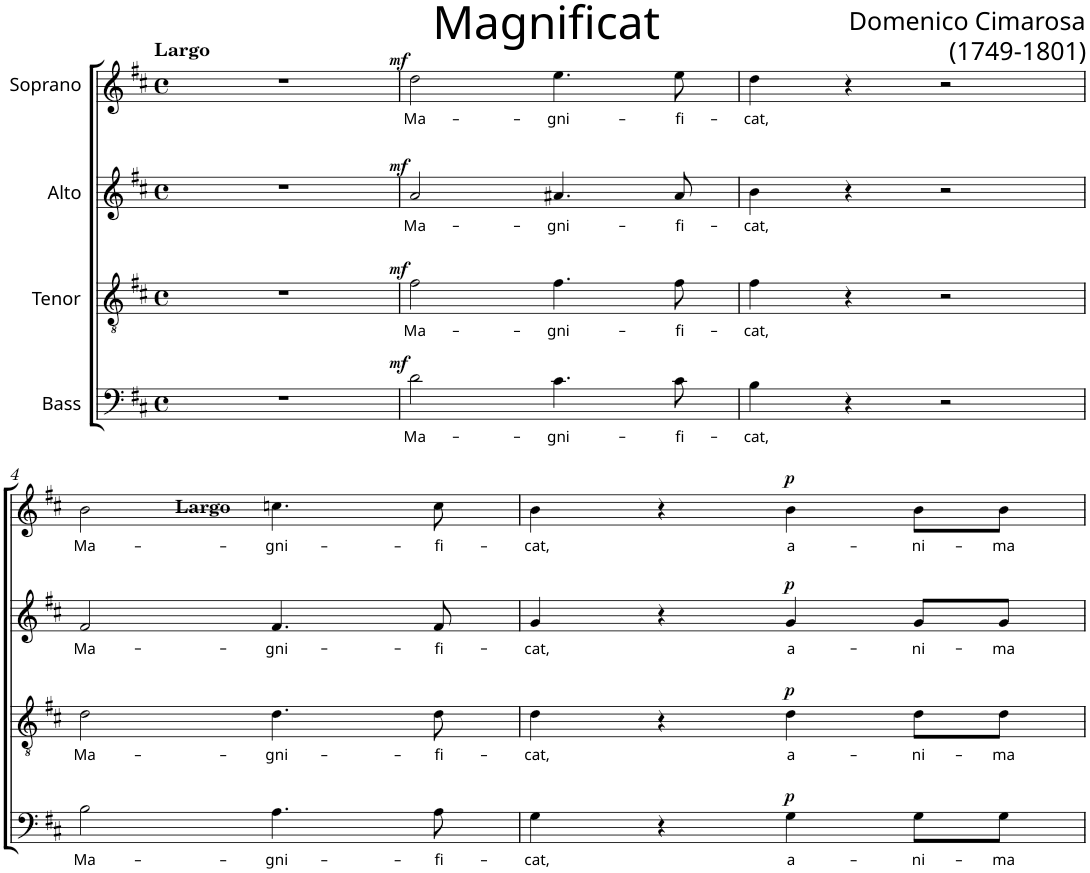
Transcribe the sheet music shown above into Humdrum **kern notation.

**kern	**text	**dynam	**kern	**text	**dynam	**kern	**text	**dynam	**kern	**text	**dynam
*part4	*part4	*part4	*part3	*part3	*part3	*part2	*part2	*part2	*part1	*part1	*part1
*staff4	*staff4	*staff4	*staff3	*staff3	*staff3	*staff2	*staff2	*staff2	*staff1	*staff1	*staff1
*I"Bass	*	*	*I"Tenor	*	*	*I"Alto	*	*	*I"Soprano	*	*
*clefF4	*	*	*clefGv2	*	*	*clefG2	*	*	*clefG2	*	*
*k[f#c#]	*	*	*k[f#c#]	*	*	*k[f#c#]	*	*	*k[f#c#]	*	*
*M4/4	*	*	*M4/4	*	*	*M4/4	*	*	*M4/4	*	*
*met(c)	*	*	*met(c)	*	*	*met(c)	*	*	*met(c)	*	*
=1	=1	=1	=1	=1	=1	=1	=1	=1	=1	=1	=1
!	!	!	!	!	!	!	!	!	!LO:TX:a:B:t=Largo	!	!
!	!	!	!	!	!	!	!	!	!LO:TX:b:B:t=Largo	!	!
1r	.	.	1r	.	.	1r	.	.	1r	.	.
=2	=2	=2	=2	=2	=2	=2	=2	=2	=2	=2	=2
!	!LO:LY:b	!LO:DY:a	!	!LO:LY:b	!LO:DY:a	!	!LO:LY:b	!LO:DY:a	!	!LO:LY:b	!LO:DY:a
2d\	Ma-	mf	2f#\	Ma-	mf	2a/	Ma-	mf	2dd\	Ma-	mf
!	!LO:LY:b	!	!	!LO:LY:b	!	!	!LO:LY:b	!	!	!LO:LY:b	!
4.c#\	-gni-	.	4.f#\	-gni-	.	4.a#X/	-gni-	.	4.ee\	-gni-	.
!	!LO:LY:b	!	!	!LO:LY:b	!	!	!LO:LY:b	!	!	!LO:LY:b	!
8c#\	-fi-	.	8f#\	-fi-	.	8a#/	-fi-	.	8ee\	-fi-	.
=3	=3	=3	=3	=3	=3	=3	=3	=3	=3	=3	=3
!	!LO:LY:b	!	!	!LO:LY:b	!	!	!LO:LY:b	!	!	!LO:LY:b	!
4B\	-cat,	.	4f#\	-cat,	.	4b\	-cat,	.	4dd\	-cat,	.
4r	.	.	4r	.	.	4r	.	.	4r	.	.
2r	.	.	2r	.	.	2r	.	.	2r	.	.
!!LO:LB:g=z
=4	=4	=4	=4	=4	=4	=4	=4	=4	=4	=4	=4
!	!LO:LY:b	!	!	!LO:LY:b	!	!	!LO:LY:b	!	!	!LO:LY:b	!
2B\	Ma-	.	2d\	Ma-	.	2f#/	Ma-	.	2b\	Ma-	.
!	!LO:LY:b	!	!	!LO:LY:b	!	!	!LO:LY:b	!	!	!LO:LY:b	!
4.A\	-gni-	.	4.d\	-gni-	.	4.f#/	-gni-	.	4.ccn\	-gni-	.
!	!LO:LY:b	!	!	!LO:LY:b	!	!	!LO:LY:b	!	!	!LO:LY:b	!
8A\	-fi-	.	8d\	-fi-	.	8f#/	-fi-	.	8cc\	-fi-	.
=5	=5	=5	=5	=5	=5	=5	=5	=5	=5	=5	=5
!	!LO:LY:b	!	!	!LO:LY:b	!	!	!LO:LY:b	!	!	!LO:LY:b	!
4G\	-cat,	.	4d\	-cat,	.	4g/	-cat,	.	4b\	-cat,	.
4r	.	.	4r	.	.	4r	.	.	4r	.	.
!	!LO:LY:b	!LO:DY:a	!	!LO:LY:b	!LO:DY:a	!	!LO:LY:b	!LO:DY:a	!	!LO:LY:b	!LO:DY:a
4G\	a-	p	4d\	a-	p	4g/	a-	p	4b\	a-	p
!	!LO:LY:b	!	!	!LO:LY:b	!	!	!LO:LY:b	!	!	!LO:LY:b	!
8G\L	-ni-	.	8d\L	-ni-	.	8g/L	-ni-	.	8b\L	-ni-	.
!	!LO:LY:b	!	!	!LO:LY:b	!	!	!LO:LY:b	!	!	!LO:LY:b	!
8G\J	-ma	.	8d\J	-ma	.	8g/J	-ma	.	8b\J	-ma	.
=	=	=	=	=	=	=	=	=	=	=	=
*-	*-	*-	*-	*-	*-	*-	*-	*-	*-	*-	*-
